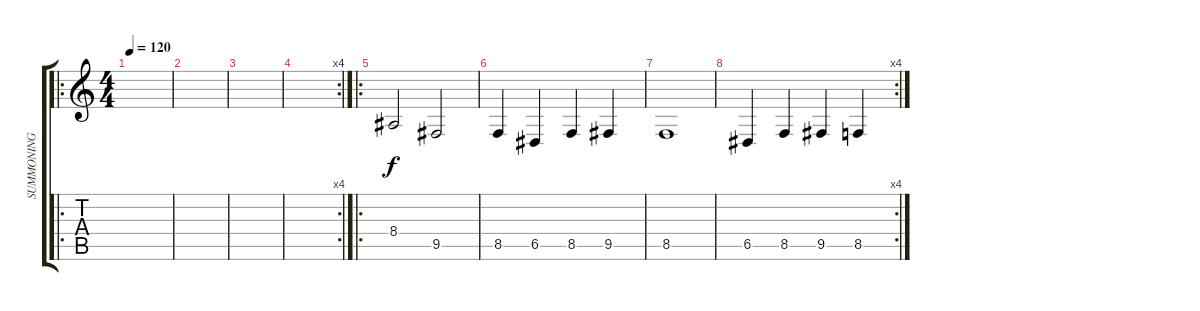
\track ("SUMMONING" "SUMMONING") {instrument pad4choir}
\staff {score tabs}
\tuning (E4 B3 G3 D3 A2 E2) {hide}
\ro
\ts (4 4)
\tempo 120
\clef g2
\ks c
|
|
|
\rc 4
|
\ro
8.4.2 9.5.2 |
8.5.4 6.5.4 8.5.4 9.5.4 |
8.5.1 |
\rc 4
6.5.4 8.5.4 9.5.4 8.5.4
